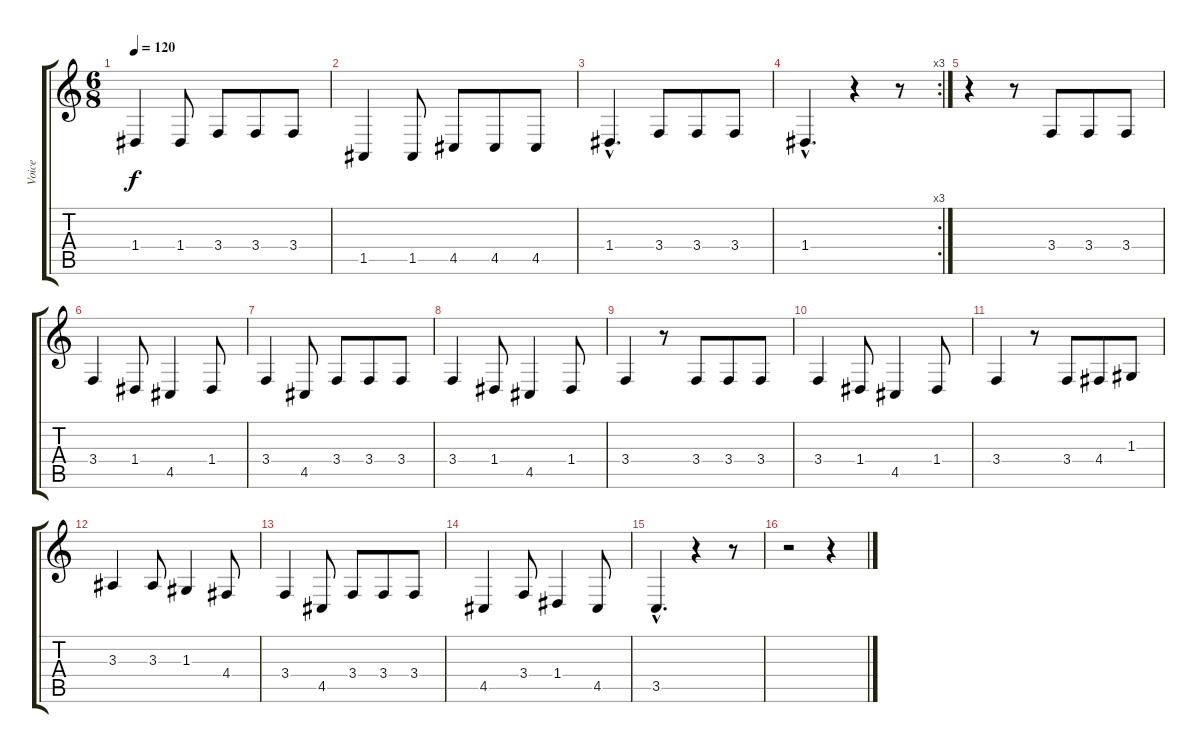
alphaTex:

\track ("Voice" "Voice") {instrument voiceoohs}
\staff {score tabs}
\tuning (E4 B3 G3 D3 A2 E2) {hide}
\ts (6 8)
\tempo 120
\clef g2
\ks c
1.4.4{dy f} 1.4.8 3.4.8 3.4.8 3.4.8 |
1.5.4 1.5.8 4.5.8 4.5.8 4.5.8 |
1.4{hac}.4{d} 3.4.8 3.4.8 3.4.8 |
\rc 3
1.4{hac}.4{d} r.4 r.8 |
r.4 r.8 3.4.8 3.4.8 3.4.8 |
3.4.4 1.4.8 4.5.4 1.4.8 |
3.4.4 4.5.8 3.4.8 3.4.8 3.4.8 |
3.4.4 1.4.8 4.5.4 1.4.8 |
3.4.4 r.8 3.4.8 3.4.8 3.4.8 |
3.4.4 1.4.8 4.5.4 1.4.8 |
3.4.4 r.8 3.4.8 4.4.8 1.3.8 |
3.3.4 3.3.8 1.3.4 4.4.8 |
3.4.4 4.5.8 3.4.8 3.4.8 3.4.8 |
4.5.4 3.4.8 1.4.4 4.5.8 |
3.5{hac}.4{d} r.4 r.8 |
r.2 r.4
